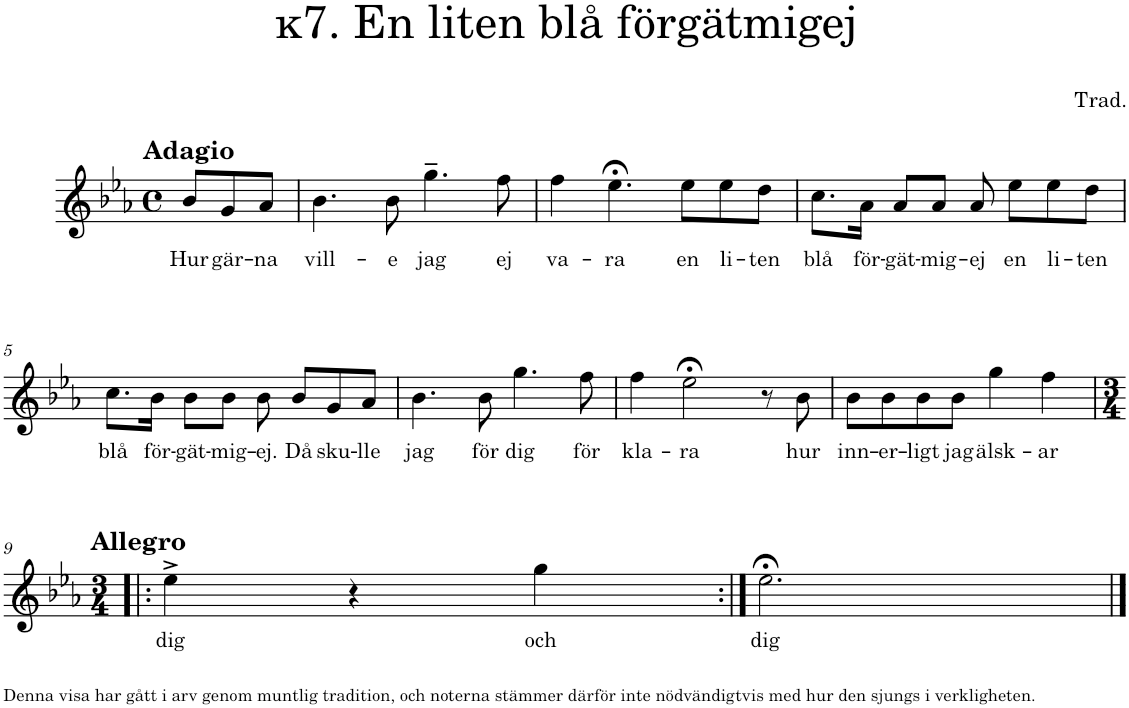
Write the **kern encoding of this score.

**kern	**text
*part1	*part1
*staff1	*staff1
*I"Instrument 1	*
*clefG2	*
*k[b-e-a-]	*
*M4/4	*
*met(c)	*
=1	=1
!LO:TX:a:B:t=Adagio	!
!	!LO:LY:b
8b-/L	Hur
!	!LO:LY:b
8g/	gär-
!	!LO:LY:b
8a-/J	-na
=2	=2
!	!LO:LY:b
4.b-\	vill-
!	!LO:LY:b
8b-\	-e
!	!LO:LY:b
4.gg~\	jag
!	!LO:LY:b
8ff\	ej
=3	=3
!	!LO:LY:b
4ff\	va-
!	!LO:LY:b
4.ee-;<\	-ra
!	!LO:LY:b
8ee-\L	en
!	!LO:LY:b
8ee-\	li-
!	!LO:LY:b
8dd\J	-ten
=4	=4
!	!LO:LY:b
8.cc\L	blå
!	!LO:LY:b
16a-\Jk	för-
!	!LO:LY:b
8a-/L	-gät-
!	!LO:LY:b
8a-/J	-mig-
!	!LO:LY:b
8a-/	-ej
!	!LO:LY:b
8ee-\L	en
!	!LO:LY:b
8ee-\	li-
!	!LO:LY:b
8dd\J	-ten
!!LO:LB:g=z
=5	=5
!	!LO:LY:b
8.cc\L	blå
!	!LO:LY:b
16b-\Jk	för-
!	!LO:LY:b
8b-\L	-gät-
!	!LO:LY:b
8b-\J	-mig-
!	!LO:LY:b
8b-\	-ej.
!	!LO:LY:b
8b-/L	Då
!	!LO:LY:b
8g/	sku-
!	!LO:LY:b
8a-/J	-lle
=6	=6
!	!LO:LY:b
4.b-\	jag
!	!LO:LY:b
8b-\	för
!	!LO:LY:b
4.gg\	dig
!	!LO:LY:b
8ff\	för
=7	=7
!	!LO:LY:b
4ff\	kla-
!	!LO:LY:b
2ee-;<\	-ra
8r	.
!	!LO:LY:b
8b-\	hur
=8	=8
!	!LO:LY:b
8b-\L	inn-
!	!LO:LY:b
8b-\	-er-
!	!LO:LY:b
8b-\	-ligt
!	!LO:LY:b
8b-\J	jag
!	!LO:LY:b
4gg\	älsk-
!	!LO:LY:b
4ff\	-ar
!!LO:LB:g=z
=9!|:	=9!|:
*M3/4	*
!LO:TX:b:t=Denna visa har gått i arv genom muntlig tradition, och noterna stämmer därför inte nödvändigtvis med hur den sjungs i verkligheten.	!
!LO:TX:a:B:t=Allegro	!
!	!LO:LY:b
4ee-^\	dig
4r	.
!	!LO:LY:b
4gg\	och
=10:|!	=10:|!
!	!LO:LY:b
2.ee-;<\	dig
==	==
*-	*-
